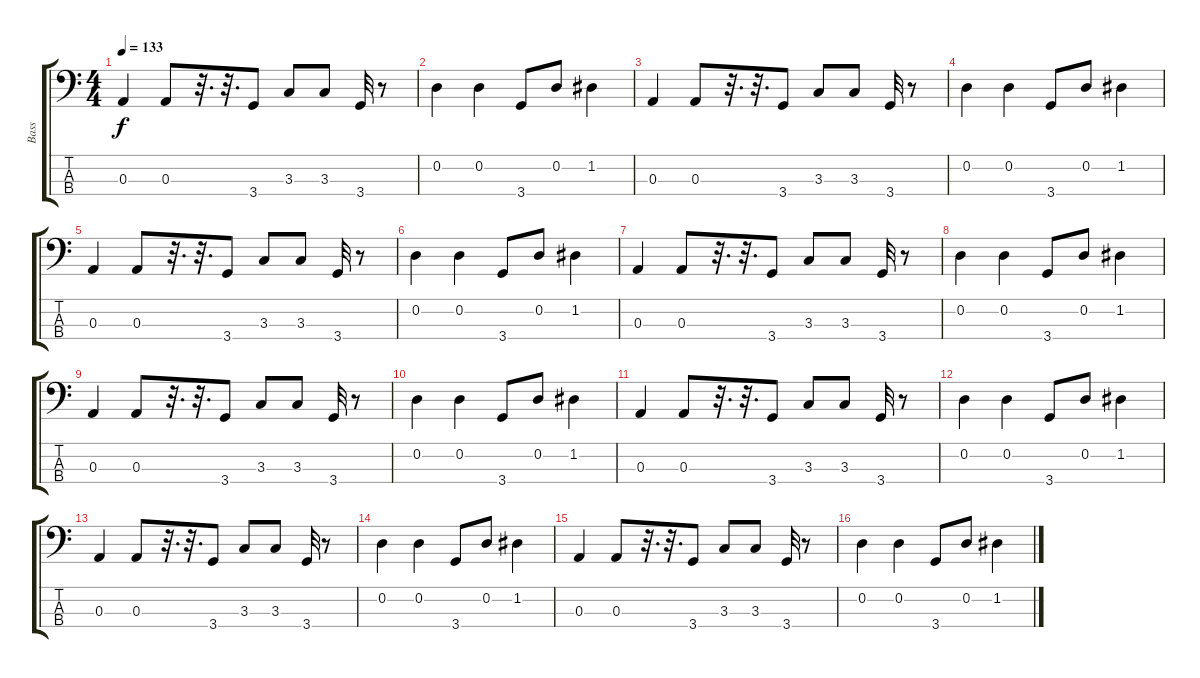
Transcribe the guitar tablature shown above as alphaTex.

\track ("Bass" "Bass") {instrument electricbasspick}
\staff {score tabs}
\tuning (G2 D2 A1 E1) {hide}
\ts (4 4)
\tempo 133
\clef f4
\ks c
0.3.4{dy f} 0.3.8 r.32{d} r.32{d} 3.4.8 3.3.8 3.3.8 3.4.32 r.8 |
0.2.4 0.2.4 3.4.8 0.2.8 1.2.4 |
0.3.4 0.3.8 r.32{d} r.32{d} 3.4.8 3.3.8 3.3.8 3.4.32 r.8 |
0.2.4 0.2.4 3.4.8 0.2.8 1.2.4 |
0.3.4 0.3.8 r.32{d} r.32{d} 3.4.8 3.3.8 3.3.8 3.4.32 r.8 |
0.2.4 0.2.4 3.4.8 0.2.8 1.2.4 |
0.3.4 0.3.8 r.32{d} r.32{d} 3.4.8 3.3.8 3.3.8 3.4.32 r.8 |
0.2.4 0.2.4 3.4.8 0.2.8 1.2.4 |
0.3.4 0.3.8 r.32{d} r.32{d} 3.4.8 3.3.8 3.3.8 3.4.32 r.8 |
0.2.4 0.2.4 3.4.8 0.2.8 1.2.4 |
0.3.4 0.3.8 r.32{d} r.32{d} 3.4.8 3.3.8 3.3.8 3.4.32 r.8 |
0.2.4 0.2.4 3.4.8 0.2.8 1.2.4 |
0.3.4 0.3.8 r.32{d} r.32{d} 3.4.8 3.3.8 3.3.8 3.4.32 r.8 |
0.2.4 0.2.4 3.4.8 0.2.8 1.2.4 |
0.3.4 0.3.8 r.32{d} r.32{d} 3.4.8 3.3.8 3.3.8 3.4.32 r.8 |
0.2.4 0.2.4 3.4.8 0.2.8 1.2.4
